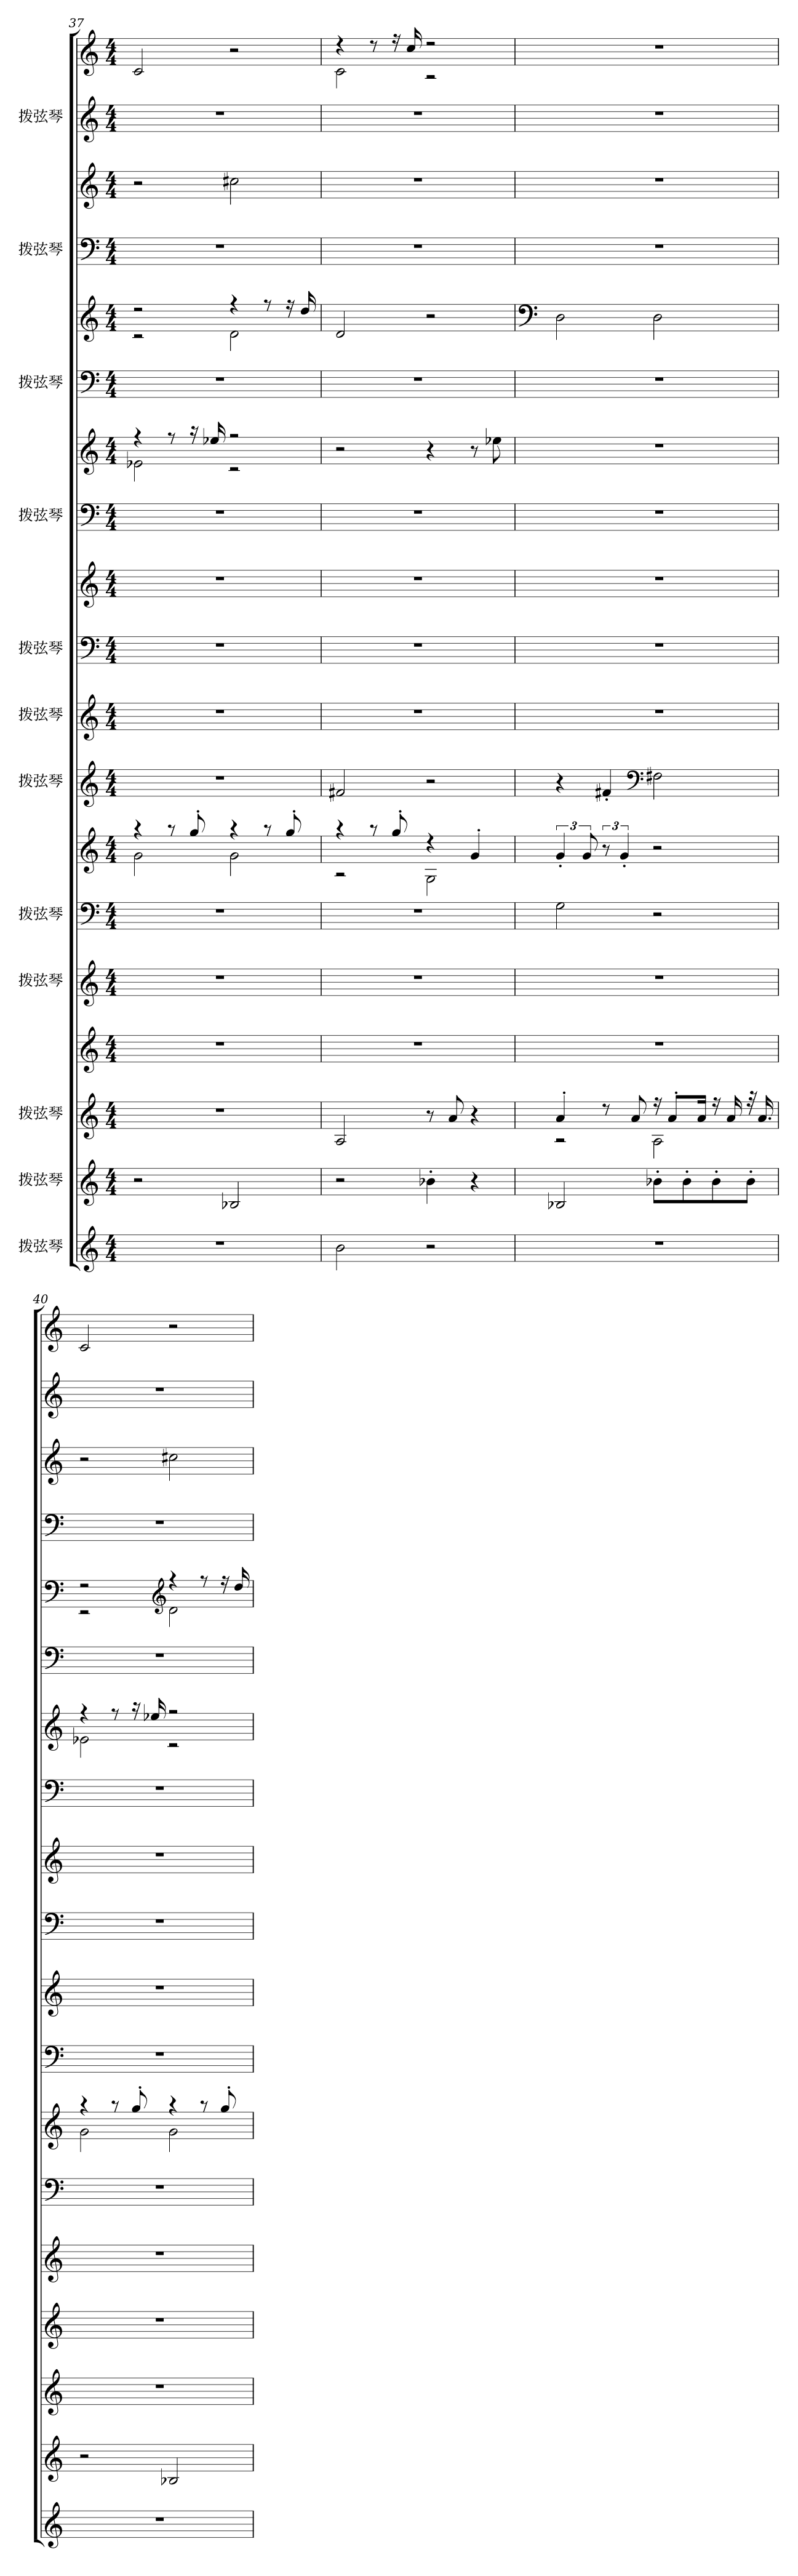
**kern	**kern	**kern	**kern	**kern	**kern	**kern	**kern	**kern	**kern	**kern	**kern	**kern	**kern	**kern	**kern	**kern	**kern	**kern
*part12	*part11	*part10	*part10	*part9	*part8	*part8	*part7	*part6	*part5	*part5	*part4	*part4	*part3	*part3	*part2	*part2	*part1	*part1
*staff19	*staff18	*staff17	*staff16	*staff15	*staff14	*staff13	*staff12	*staff11	*staff10	*staff9	*staff8	*staff7	*staff6	*staff5	*staff4	*staff3	*staff2	*staff1
*I"拨弦琴	*I"拨弦琴	*I"拨弦琴	*	*I"拨弦琴	*I"拨弦琴	*	*I"拨弦琴	*I"拨弦琴	*I"拨弦琴	*	*I"拨弦琴	*	*I"拨弦琴	*	*I"拨弦琴	*	*I"拨弦琴	*
*clefG2	*clefG2	*clefG2	*clefG2	*clefG2	*clefF4	*clefG2	*clefG2	*clefG2	*clefF4	*clefG2	*clefF4	*clefG2	*clefF4	*clefG2	*clefF4	*clefG2	*clefG2	*clefG2
*k[]	*k[]	*k[]	*k[]	*k[]	*k[]	*k[]	*k[]	*k[]	*k[]	*k[]	*k[]	*k[]	*k[]	*k[]	*k[]	*k[]	*k[]	*k[]
*M4/4	*M4/4	*M4/4	*M4/4	*M4/4	*M4/4	*M4/4	*M4/4	*M4/4	*M4/4	*M4/4	*M4/4	*M4/4	*M4/4	*M4/4	*M4/4	*M4/4	*M4/4	*M4/4
=37	=37	=37	=37	=37	=37	=37	=37	=37	=37	=37	=37	=37	=37	=37	=37	=37	=37	=37
*	*	*	*	*	*	*^	*	*	*	*	*	*^	*	*^	*	*	*	*
1r	2r	1r	1r	1r	1r	4r	2g\	1r	1r	1r	1r	1r	4r	2e-X\	1r	2r	2r	1r	2r	1r	2c/
.	.	.	.	.	.	8r	.	.	.	.	.	.	8r	.	.	.	.	.	.	.	.
.	.	.	.	.	.	8gg'/	.	.	.	.	.	.	16r	.	.	.	.	.	.	.	.
.	.	.	.	.	.	.	.	.	.	.	.	.	16ee-X/	.	.	.	.	.	.	.	.
.	2B-X/	.	.	.	.	4r	2g\	.	.	.	.	.	2r	2r	.	4r	2d\	.	2cc#X\	.	2r
.	.	.	.	.	.	8r	.	.	.	.	.	.	.	.	.	8r	.	.	.	.	.
.	.	.	.	.	.	8gg'/	.	.	.	.	.	.	.	.	.	16r	.	.	.	.	.
.	.	.	.	.	.	.	.	.	.	.	.	.	.	.	.	16dd/	.	.	.	.	.
*	*	*	*	*	*	*	*	*	*	*	*	*	*v	*v	*	*v	*v	*	*	*	*
!!LO:PB:g=z
=38	=38	=38	=38	=38	=38	=38	=38	=38	=38	=38	=38	=38	=38	=38	=38	=38	=38	=38	=38
*	*	*	*	*	*	*	*	*	*	*	*	*	*	*	*	*	*	*	*^
2b\	2r	2A/	1r	1r	1r	4r	2r	2f#X/	1r	1r	1r	1r	2r	1r	2d/	1r	1r	1r	4r	2c\
.	.	.	.	.	.	8r	.	.	.	.	.	.	.	.	.	.	.	.	8r	.
.	.	.	.	.	.	8gg'/	.	.	.	.	.	.	.	.	.	.	.	.	16r	.
.	.	.	.	.	.	.	.	.	.	.	.	.	.	.	.	.	.	.	16cc/	.
2r	4b-X'\	8r	.	.	.	4r	2G\	2r	.	.	.	.	4r	.	2r	.	.	.	2r	2r
.	.	8a/	.	.	.	.	.	.	.	.	.	.	.	.	.	.	.	.	.	.
.	4r	4r	.	.	.	4g'/	.	.	.	.	.	.	8r	.	.	.	.	.	.	.
.	.	.	.	.	.	.	.	.	.	.	.	.	8ee-X\	.	.	.	.	.	.	.
*	*	*	*	*	*	*v	*v	*	*	*	*	*	*	*	*	*	*	*	*v	*v
=39	=39	=39	=39	=39	=39	=39	=39	=39	=39	=39	=39	=39	=39	=39	=39	=39	=39	=39
*	*	*	*	*	*	*	*	*	*	*	*	*	*	*clefF4	*	*	*	*
*	*	*^	*	*	*	*	*	*	*	*	*	*	*	*	*	*	*	*
1r	2B-X/	4a'/	2r	1r	1r	2G\	6g'/	4r	1r	1r	1r	1r	1r	1r	2D\	1r	1r	1r	1r
.	.	.	.	.	.	.	12g/	.	.	.	.	.	.	.	.	.	.	.	.
.	.	8r	.	.	.	.	12r	4f#X'/	.	.	.	.	.	.	.	.	.	.	.
.	.	.	.	.	.	.	6g'/	.	.	.	.	.	.	.	.	.	.	.	.
.	.	8a/	.	.	.	.	.	.	.	.	.	.	.	.	.	.	.	.	.
*	*	*	*	*	*	*	*	*clefF4	*	*	*	*	*	*	*	*	*	*	*
.	8b-X'\L	16r	2A\	.	.	2r	2r	2F#X\	.	.	.	.	.	.	2D\	.	.	.	.
.	.	8a'/L	.	.	.	.	.	.	.	.	.	.	.	.	.	.	.	.	.
.	8b-'\	.	.	.	.	.	.	.	.	.	.	.	.	.	.	.	.	.	.
.	.	16a/Jk	.	.	.	.	.	.	.	.	.	.	.	.	.	.	.	.	.
.	8b-'\	16r	.	.	.	.	.	.	.	.	.	.	.	.	.	.	.	.	.
.	.	16a/	.	.	.	.	.	.	.	.	.	.	.	.	.	.	.	.	.
.	8b-'\J	32r	.	.	.	.	.	.	.	.	.	.	.	.	.	.	.	.	.
.	.	16.a/	.	.	.	.	.	.	.	.	.	.	.	.	.	.	.	.	.
*	*	*v	*v	*	*	*	*	*	*	*	*	*	*	*	*	*	*	*	*
=40	=40	=40	=40	=40	=40	=40	=40	=40	=40	=40	=40	=40	=40	=40	=40	=40	=40	=40
*	*	*	*	*	*	*^	*	*	*	*	*	*^	*	*^	*	*	*	*
1r	2r	1r	1r	1r	1r	4r	2g\	1r	1r	1r	1r	1r	4r	2e-X\	1r	2r	2r	1r	2r	1r	2c/
.	.	.	.	.	.	8r	.	.	.	.	.	.	8r	.	.	.	.	.	.	.	.
.	.	.	.	.	.	8gg'/	.	.	.	.	.	.	16r	.	.	.	.	.	.	.	.
.	.	.	.	.	.	.	.	.	.	.	.	.	16ee-X/	.	.	.	.	.	.	.	.
*	*	*	*	*	*	*	*	*	*	*	*	*	*	*	*	*clefG2	*	*	*	*	*
.	2B-X/	.	.	.	.	4r	2g\	.	.	.	.	.	2r	2r	.	4r	2d\	.	2cc#X\	.	2r
.	.	.	.	.	.	8r	.	.	.	.	.	.	.	.	.	8r	.	.	.	.	.
.	.	.	.	.	.	8gg'/	.	.	.	.	.	.	.	.	.	16r	.	.	.	.	.
.	.	.	.	.	.	.	.	.	.	.	.	.	.	.	.	16dd/	.	.	.	.	.
*	*	*	*	*	*	*v	*v	*	*	*	*	*	*v	*v	*	*v	*v	*	*	*	*
=	=	=	=	=	=	=	=	=	=	=	=	=	=	=	=	=	=	=
*-	*-	*-	*-	*-	*-	*-	*-	*-	*-	*-	*-	*-	*-	*-	*-	*-	*-	*-
